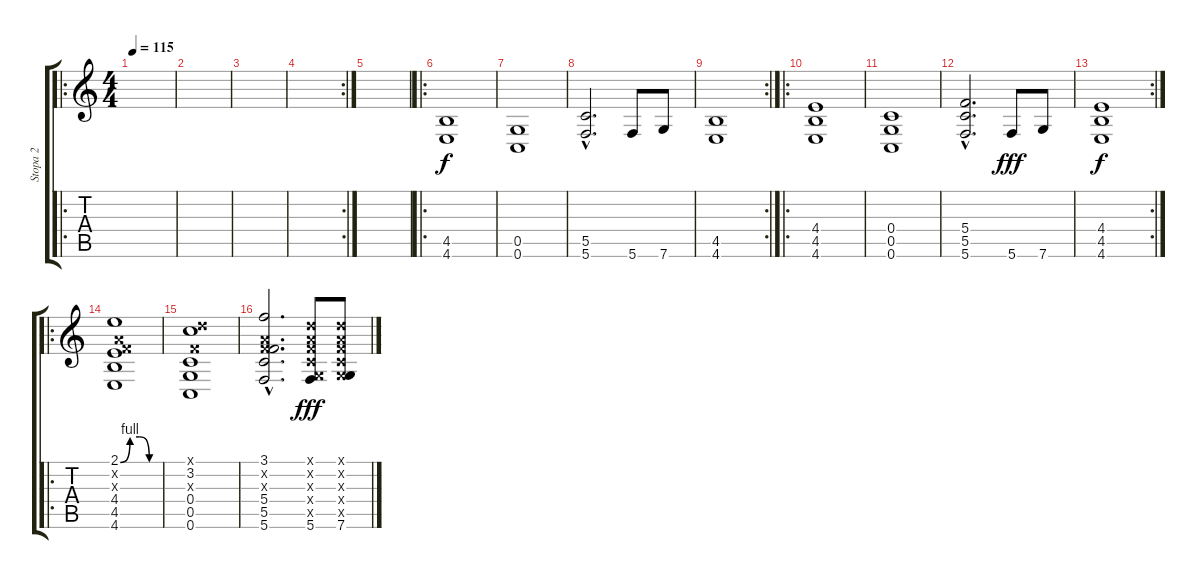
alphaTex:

\track ("Stopa 2" "Stopa 2") {instrument distortionguitar}
\staff {score tabs}
\tuning (D4 A3 F3 C3 G2 C2) {hide}
\ro
\ts (4 4)
\tempo 115
\clef g2
\ks c
|
|
|
\rc 2
|
|
\ro
(4.5 4.6).1 |
(0.5 0.6).1 |
(5.5{hac} 5.6{hac}).2{d} 5.6.8 7.6.8 |
\rc 2
(4.5 4.6).1 |
\ro
(4.4 4.5 4.6).1{volume 11} |
(0.4 0.5 0.6).1 |
(5.4{hac} 5.5{hac} 5.6{hac}).2{d} 5.6.8{dy fff} 7.6.8 |
\rc 2
(4.4 4.5 4.6).1{dy f} |
\ro
(2.1{be (custom 0 0 15 4 30 4 45 0 60 0)} 0.2{x} 0.3{x} 4.4 4.5 4.6).1{volume 12} |
(0.1{x} 3.2 0.3{x} 0.4 0.5 0.6).1 |
(3.1{hac} 0.2{hac x} 0.3{hac x} 5.4{hac} 5.5{hac} 5.6{hac}).2{d} (0.1{x} 0.2{x} 0.3{x} 0.4{x} 0.5{x} 5.6).8{dy fff} (0.1{x} 0.2{x} 0.3{x} 0.4{x} 0.5{x} 7.6).8
